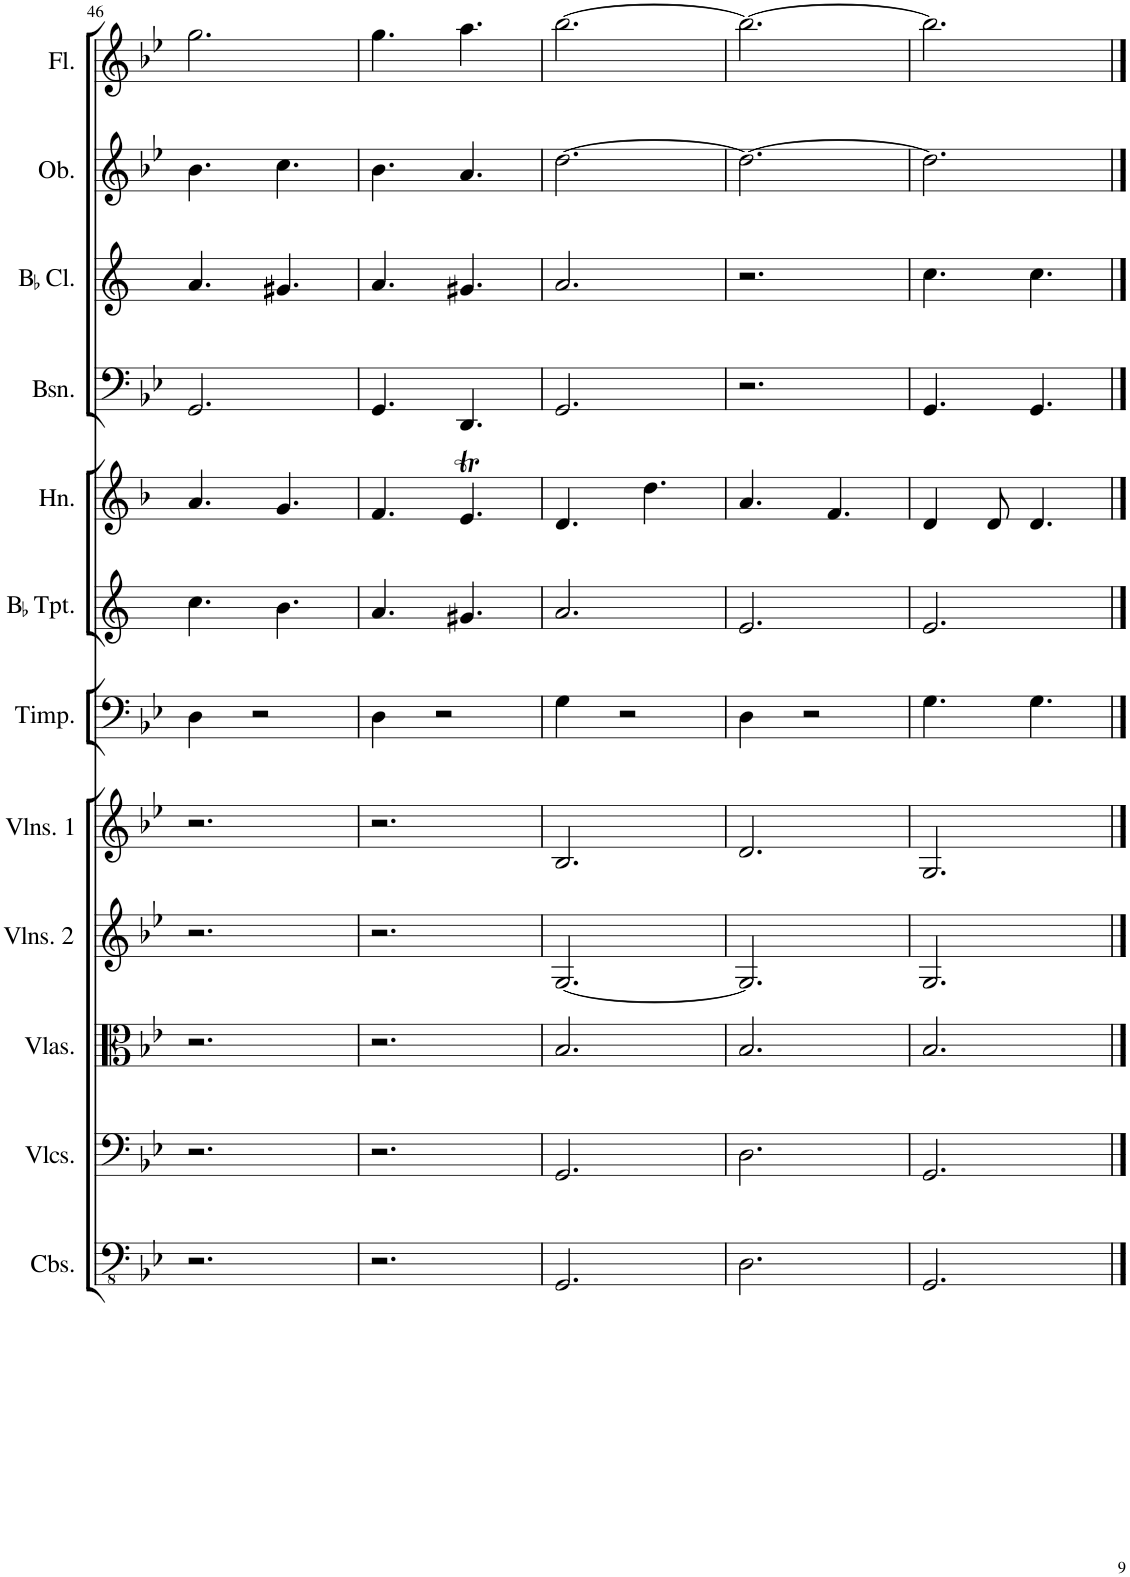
**kern	**kern	**kern	**kern	**kern	**kern	**kern	**kern	**kern	**kern	**kern	**kern
*part12	*part11	*part10	*part9	*part8	*part7	*part6	*part5	*part4	*part3	*part2	*part1
*staff12	*staff11	*staff10	*staff9	*staff8	*staff7	*staff6	*staff5	*staff4	*staff3	*staff2	*staff1
*I"Contrabasses	*I"Violoncellos	*I"Violas	*I"Violins 2	*I"Violins 1	*I"Timpani	*I"BaccidentalFlat Trumpet	*I"Horn	*I"Bassoon	*I"BaccidentalFlat Clarinet	*I"Oboe	*I"Flute
*I'Cbs.	*I'Vlcs.	*I'Vlas.	*I'Vlns. 2	*I'Vlns. 1	*I'Timp.	*I'BaccidentalFlat Tpt.	*I'Hn.	*I'Bsn.	*I'BaccidentalFlat Cl.	*I'Ob.	*I'Fl.
!!LO:PB:g=z
*clefFv4	*clefF4	*clefC3	*clefG2	*clefG2	*clefF4	*clefG2	*clefG2	*clefF4	*clefG2	*clefG2	*clefG2
*	*	*	*	*	*	*Trd1c2	*Trd4c7	*	*Trd1c2	*	*
*k[b-e-]	*k[b-e-]	*k[b-e-]	*k[b-e-]	*k[b-e-]	*k[b-e-]	*k[]	*k[b-]	*k[b-e-]	*k[]	*k[b-e-]	*k[b-e-]
*M6/8	*M6/8	*M6/8	*M6/8	*M6/8	*M6/8	*M6/8	*M6/8	*M6/8	*M6/8	*M6/8	*M6/8
=46	=46	=46	=46	=46	=46	=46	=46	=46	=46	=46	=46
2.r	2.r	2.r	2.r	2.r	4D\	4.cc\	4.a/	2.GG/	4.a/	4.b-\	2.gg\
.	.	.	.	.	2r	.	.	.	.	.	.
.	.	.	.	.	.	4.b\	4.g/	.	4.g#X/	4.cc\	.
=47	=47	=47	=47	=47	=47	=47	=47	=47	=47	=47	=47
2.r	2.r	2.r	2.r	2.r	4D\	4.a/	4.f/	4.GG/	4.a/	4.b-\	4.gg\
.	.	.	.	.	2r	.	.	.	.	.	.
.	.	.	.	.	.	4.g#X/	4.et/	4.DD/	4.g#X/	4.a/	4.aa\
=48	=48	=48	=48	=48	=48	=48	=48	=48	=48	=48	=48
2.GGG/	2.GG/	2.B-/	[2.G/	2.B-/	4G\	2.a/	4.d/	2.GG/	2.a/	[2.dd\	[2.bb-\
.	.	.	.	.	2r	.	.	.	.	.	.
.	.	.	.	.	.	.	4.dd\	.	.	.	.
=49	=49	=49	=49	=49	=49	=49	=49	=49	=49	=49	=49
2.DD\	2.D\	2.B-/	2.G/]	2.d/	4D\	2.e/	4.a/	2.r	2.r	2.dd\_	2.bb-\_
.	.	.	.	.	2r	.	.	.	.	.	.
.	.	.	.	.	.	.	4.f/	.	.	.	.
=50	=50	=50	=50	=50	=50	=50	=50	=50	=50	=50	=50
2.GGG/	2.GG/	2.B-/	2.G/	2.G/	4.G\	2.e/	4d/	4.GG/	4.cc\	2.dd\]	2.bb-\]
.	.	.	.	.	.	.	8d/	.	.	.	.
.	.	.	.	.	4.G\	.	4.d/	4.GG/	4.cc\	.	.
==	==	==	==	==	==	==	==	==	==	==	==
*-	*-	*-	*-	*-	*-	*-	*-	*-	*-	*-	*-
